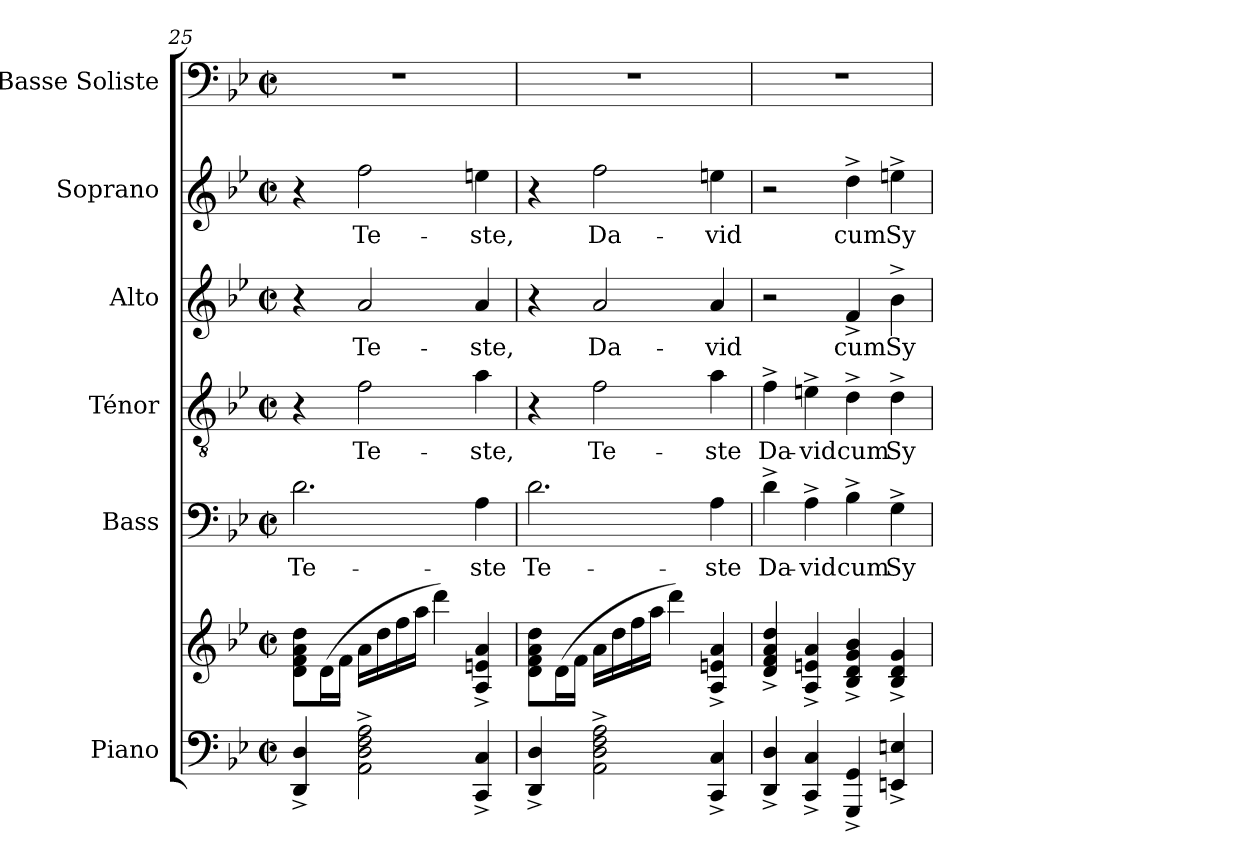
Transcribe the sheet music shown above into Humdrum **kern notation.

**kern	**kern	**kern	**text	**kern	**text	**kern	**text	**kern	**text	**kern
*part6	*part6	*part5	*part5	*part4	*part4	*part3	*part3	*part2	*part2	*part1
*staff7	*staff6	*staff5	*staff5	*staff4	*staff4	*staff3	*staff3	*staff2	*staff2	*staff1
*I"Piano	*	*I"Bass	*	*I"Ténor	*	*I"Alto	*	*I"Soprano	*	*I"Basse Soliste
*I'Pia.	*	*I'B.	*	*I'T.	*	*I'A.	*	*I'S.	*	*I'Basse Soliste
*clefF4	*clefG2	*clefF4	*	*clefGv2	*	*clefG2	*	*clefG2	*	*clefF4
*k[b-e-]	*k[b-e-]	*k[b-e-]	*	*k[b-e-]	*	*k[b-e-]	*	*k[b-e-]	*	*k[b-e-]
*M2/2	*M2/2	*M2/2	*	*M2/2	*	*M2/2	*	*M2/2	*	*M2/2
*met(c|)	*met(c|)	*met(c|)	*	*met(c|)	*	*met(c|)	*	*met(c|)	*	*met(c|)
=25	=25	=25	=25	=25	=25	=25	=25	=25	=25	=25
4DD/^ 4D/^	8d\ 8f\ 8a\ 8dd\L	2.d\	Te-	4r	.	4r	.	4r	.	1r
.	(16d\L	.	.	.	.	.	.	.	.	.
.	16f\JJ	.	.	.	.	.	.	.	.	.
2AA\^ 2D\^ 2F\^ 2A\^	16a\LL	.	.	2f\	Te-	2a/	Te-	2ff\	Te-	.
.	16dd\	.	.	.	.	.	.	.	.	.
.	16ff\	.	.	.	.	.	.	.	.	.
.	16aa\JJ	.	.	.	.	.	.	.	.	.
.	4ddd\)	.	.	.	.	.	.	.	.	.
4CC/^ 4C/^	4A/^ 4en/^ 4a/^	4A\	-ste	4a\	-ste,	4a/	-ste,	4een\	-ste,	.
=26	=26	=26	=26	=26	=26	=26	=26	=26	=26	=26
4DD/^ 4D/^	8d\ 8f\ 8a\ 8dd\L	2.d\	Te-	4r	.	4r	.	4r	.	1r
.	(16d\L	.	.	.	.	.	.	.	.	.
.	16f\JJ	.	.	.	.	.	.	.	.	.
2AA\^ 2D\^ 2F\^ 2A\^	16a\LL	.	.	2f\	Te-	2a/	Da-	2ff\	Da-	.
.	16dd\	.	.	.	.	.	.	.	.	.
.	16ff\	.	.	.	.	.	.	.	.	.
.	16aa\JJ	.	.	.	.	.	.	.	.	.
.	4ddd\)	.	.	.	.	.	.	.	.	.
4CC/^ 4C/^	4A/^ 4en/^ 4a/^	4A\	-ste	4a\	-ste	4a/	-vid	4een\	-vid	.
=27	=27	=27	=27	=27	=27	=27	=27	=27	=27	=27
4DD/^ 4D/^	4d/^ 4f/^ 4a/^ 4dd/^	4d^\	Da-	4f^\	Da-	2r	.	2r	.	1r
4CC/^ 4C/^	4A/^ 4en/^ 4a/^	4A^\	-vid	4en^\	-vid	.	.	.	.	.
4GGG/^ 4GG/^	4B-/^ 4d/^ 4g/^ 4b-/^	4B-^\	cum	4d^\	cum	4f^/	cum	4dd^\	cum	.
4EEn/^ 4En/^	4B-/^ 4d/^ 4g/^	4G^\	Sy-	4d^\	Sy-	4b-^\	Sy-	4een^\	Sy-	.
=	=	=	=	=	=	=	=	=	=	=
*-	*-	*-	*-	*-	*-	*-	*-	*-	*-	*-
